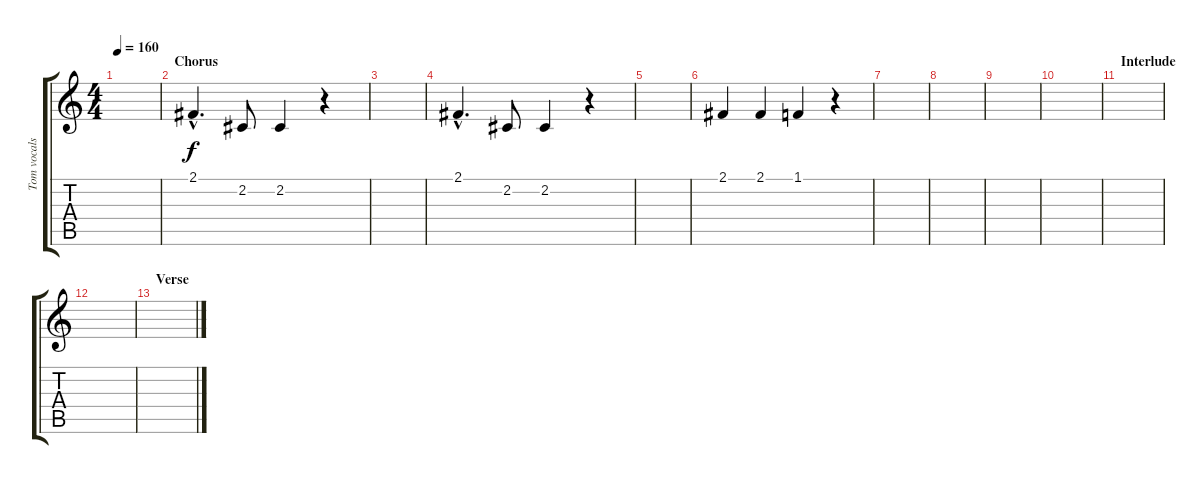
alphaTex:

\track ("Tom vocals" "Tom vocals") {instrument baritonesax}
\staff {score tabs}
\tuning (E4 B3 G3 D3 A2 E2) {hide}
\ts (4 4)
\tempo 160
\clef g2
\ks c
|
\section ("" "Chorus")
2.1{hac}.4{d} 2.2.8 2.2.4 r.4 |
|
2.1{hac}.4{d} 2.2.8 2.2.4 r.4 |
|
2.1.4 2.1.4 1.1.4 r.4 |
|
|
|
|
\section ("" "Interlude")
|
|
\section ("" "Verse")
